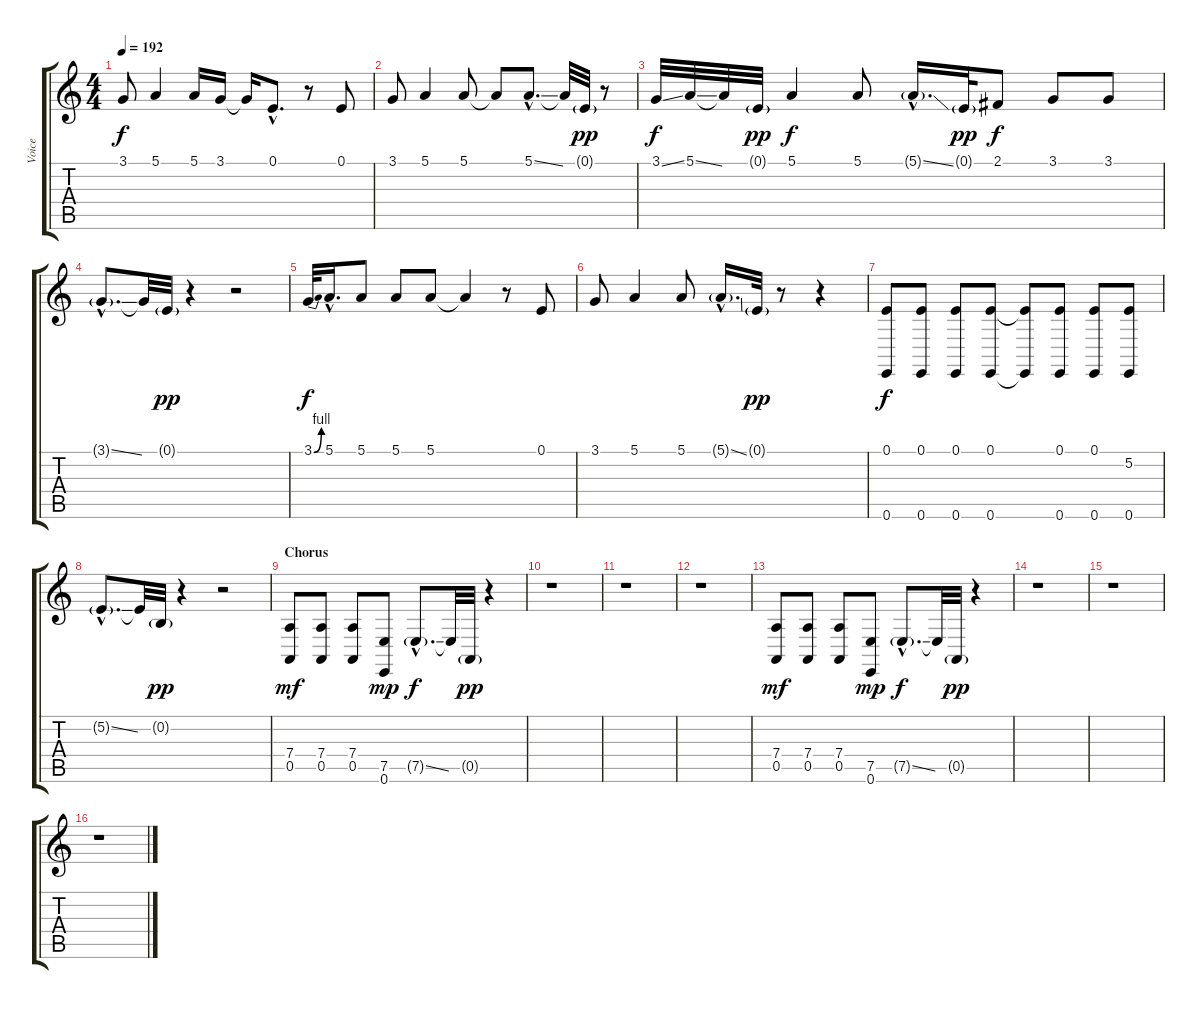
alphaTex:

\track ("Voice" "Voice") {instrument lead6voice}
\staff {score tabs}
\tuning (E4 B3 G3 D3 A2 E2) {hide}
\ts (4 4)
\tempo 192
\clef g2
\ks c
3.1.8{dy f} 5.1.4 5.1.16 3.1.16 3.1{t}.16 0.1{hac}.8{d} r.8 0.1.8 |
3.1.8 5.1.4 5.1.8 5.1{t}.8 5.1{ss hac}.8{d} 5.1{t}.32 0.1{g}.32{dy pp} r.8 |
3.1{ss}.32{dy f} 5.1{ss}.32 5.1{t}.32 0.1{g}.32{dy pp} 5.1.4{dy f} 5.1.8 5.1{ss g hac}.16{d} 0.1{g}.32{dy pp} 2.1.8{dy f} 3.1.8 3.1.8 |
3.1{ss g hac}.8{d} 3.1{t}.32 0.1{g}.32{dy pp} r.4 r.2 |
3.1{be (bend 0 0 60 4)}.32{dy f} 5.1{hac}.16{d} 5.1.8 5.1.8 5.1.8 5.1{t}.4 r.8 0.1.8 |
3.1.8 5.1.4 5.1.8 5.1{ss g hac}.16{d} 0.1{g}.32{dy pp} r.8 r.4 |
(0.1 0.6).8{dy f} (0.1 0.6).8 (0.1 0.6).8 (0.1 0.6).8 (0.1{t} 0.6{t}).8 (0.1 0.6).8 (0.1 0.6).8 (5.2 0.6).8 |
5.2{ss g hac}.8{d} 5.2{t}.32 0.2{g}.32{dy pp} r.4 r.2 |
\section ("" "Chorus")
(7.4 0.5).8{dy mf} (7.4 0.5).8 (7.4 0.5).8 (7.5 0.6).8{dy mp} 7.5{ss g hac}.8{d dy f} 7.5{t}.32 0.5{g}.32{dy pp} r.4 |
r.1 |
r.1 |
r.1 |
(7.4 0.5).8{dy mf} (7.4 0.5).8 (7.4 0.5).8 (7.5 0.6).8{dy mp} 7.5{ss g hac}.8{d dy f} 7.5{t}.32 0.5{g}.32{dy pp} r.4 |
r.1 |
r.1 |
r.1
